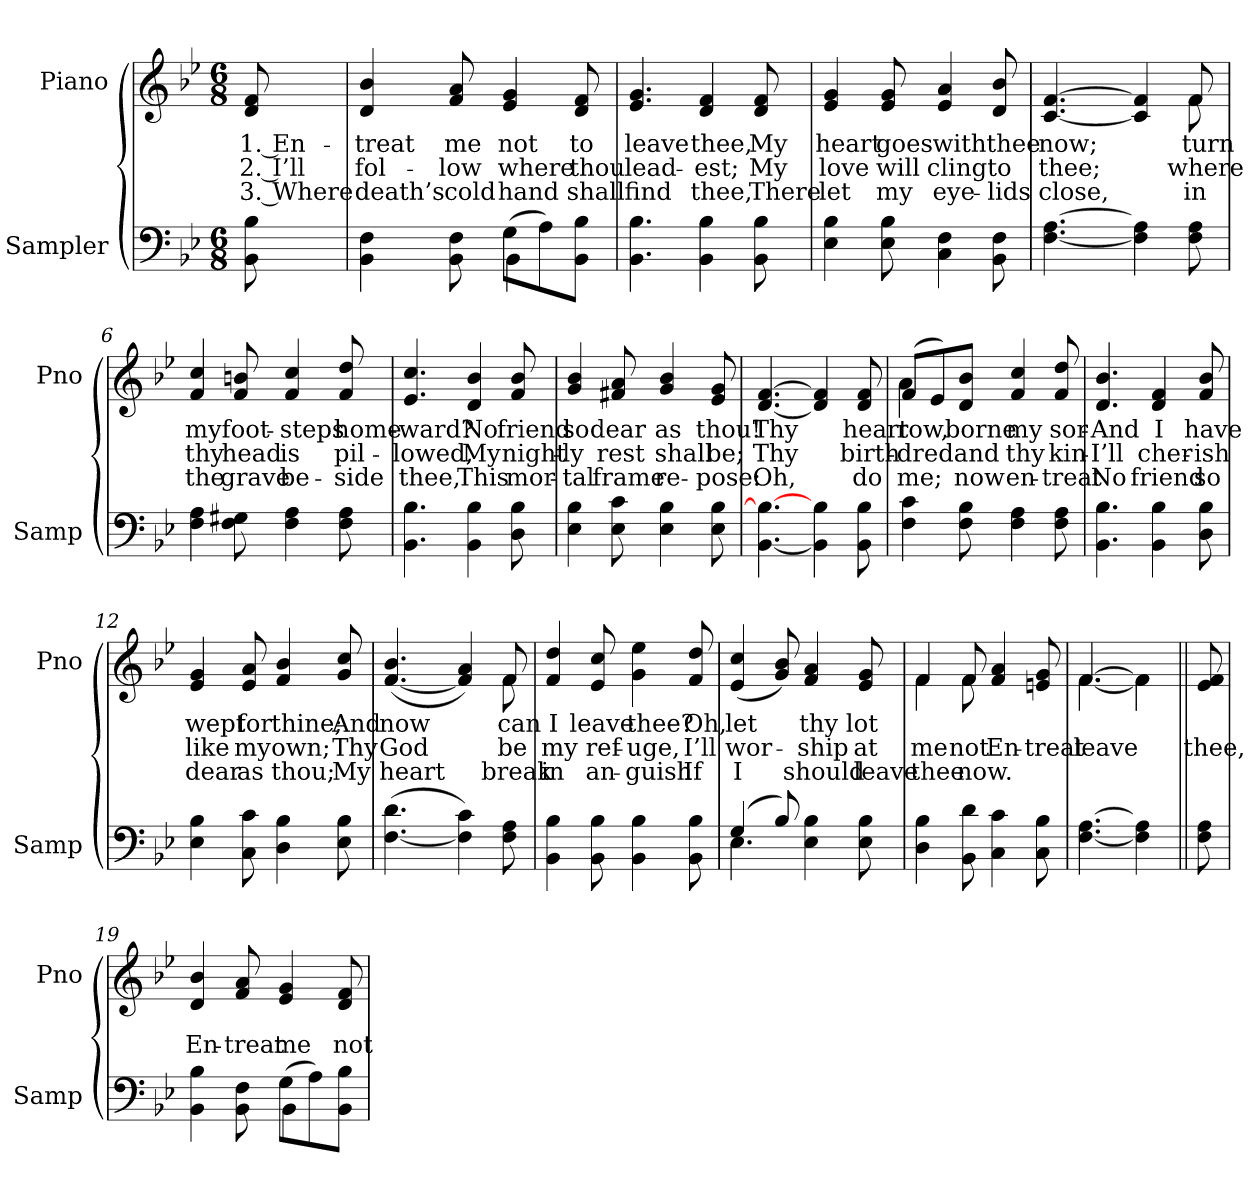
**kern	**kern	**text	**text	**text
*part2	*part1	*part1	*part1	*part1
*staff2	*staff1	*staff1	*staff1	*staff1
*I"Sampler	*I"Piano	*	*	*
*I'Samp	*I'Pno	*	*	*
*clefF4	*clefG2	*	*	*
*k[b-e-]	*k[b-e-]	*	*	*
*B-:	*B-:	*	*	*
*M6/8	*M6/8	*	*	*
=1	=1	=1	=1	=1
8BB- 8B-	8d 8f	1. En-	2. I’ll	3. Where
=2	=2	=2	=2	=2
*^	*	*	*	*
4BB- 4F	4.ryy	4d 4b-	-treat	fol-	death’s
8BB- 8F	.	8f 8a	me	-low	cold
(8G\L	4BB-	4e- 4g	not	where	hand
8A\)	.	.	.	.	.
8BB-\ 8B-\J	8ryy	8d 8f	to	thou	shall
*v	*v	*	*	*	*
=3	=3	=3	=3	=3
4.BB- 4.B-	4.e- 4.g	leave	lead-	find
4BB- 4B-	4d 4f	thee,	-est;	thee,
8BB- 8B-	8d 8f	My	My	There
=4	=4	=4	=4	=4
4E- 4B-	4e- 4g	heart	love	let
8E- 8B-	8e- 8g	goes	will	my
4C 4F	4e- 4a	with	cling	eye-
8BB- 8F	8d 8b-	thee	to	-lids
=5	=5	=5	=5	=5
*	*^	*	*	*
[4.F [4.A	[4.c [4.f	8ryy	now;	thee;	close,
*	*v	*v	*	*	*
4F] 4A]	4c] 4f]	.	.	.
*	*^	*	*	*
8F 8A	8f/	8f	turn	where	in
*	*v	*v	*	*	*
=6	=6	=6	=6	=6
4F 4A	4f 4cc	my	thy	the
8F 8G#X	8f 8bn	foot-	head	grave
4F 4A	4f 4cc	-steps	is	be-
8F 8A	8f 8dd	home-	pil-	-side
=7	=7	=7	=7	=7
4.BB- 4.B-	4.e- 4.cc	-ward?	-lowed,	thee,
4BB- 4B-	4d 4b-	No	My	This
8D 8B-	8f 8b-	friend	night-	mor-
=8	=8	=8	=8	=8
4E- 4B-	4g 4b-	so	-ly	-tal
8E- 8c	8f#X 8a	dear	rest	frame
4E- 4B-	4g 4b-	as	shall	re-
8E- 8B-	8e- 8g	thou!	be;	-pose:
=9	=9	=9	=9	=9
[4.BB- 4.B-_	[4.d [4.f	Thy	Thy	Oh,
4BB-] 4B-	4d] 4f]	.	.	.
8BB- 8B-	8d 8f	heart	birth-	do
=10	=10	=10	=10	=10
*	*^	*	*	*
4F 4c	(8f/L	4a	-row,	-dred	me;
.	8e-/)	.	.	.	.
8F 8B-	8d/ 8b-/J	2ryy	borne	and	now
4F 4A	4f 4cc	.	my	thy	en-
8F 8A	8f 8dd	.	sor-	kin-	-treat
*	*v	*v	*	*	*
=11	=11	=11	=11	=11
4.BB- 4.B-	4.d 4.b-	And	I’ll	No
4BB- 4B-	4d 4f	I	cher-	friend
8D 8B-	8f 8b-	have	-ish	so
=12	=12	=12	=12	=12
4E- 4B-	4e- 4g	wept	like	dear
8C 8c	8e- 8a	for	my	as
4D 4B-	4f 4b-	thine;	own;	thou;
8E- 8B-	8g 8cc	And	Thy	My
=13	=13	=13	=13	=13
*	*^	*	*	*
([4.F 4.d	([4.f 4.b-	8ryy	now	God	heart
*	*v	*v	*	*	*
4F] 4c)	4f] 4a)	.	.	.
*	*^	*	*	*
8F 8A	8f/	8f	can	be	break
*	*v	*v	*	*	*
=14	=14	=14	=14	=14
4BB- 4B-	4f 4dd	I	my	in
8BB- 8B-	8e- 8cc	leave	ref-	an-
4BB- 4B-	4g 4ee-	thee?	-uge,	-guish
8BB- 8B-	8f 8dd	Oh,	I’ll	If
=15	=15	=15	=15	=15
*^	*	*	*	*
(4G/	4.E-	(4e- 4cc	let	wor-	I
8B-/)	.	8g 8b-)	.	.	.
4E- 4B-	4.ryy	4f 4a	thy	-ship	should
8E- 8B-	.	8e- 8g	lot	at	leave
*v	*v	*	*	*	*
=16	=16	=16	=16	=16
*	*^	*	*	*
4D 4B-	4f/	4f	.	me	thee
8BB- 8d	8f/	8f	.	not	now.
4C 4c	4f 4a	4.ryy	.	En-	.
8C 8B-	8en 8g	.	.	-treat	.
=17	=17	=17	=17	=17	=17
[4.F [4.A	[4.f/	[4.f	.	leave	.
4F] 4A]	4f\]	4f]	.	.	.
=18||	=18||	=18||	=18||	=18||	=18||
!	!LO:TX:t=Refrain	!	!	!	!
*	*v	*v	*	*	*
8F 8A	8e- 8f	.	thee,	.
=19	=19	=19	=19	=19
*^	*	*	*	*
4BB- 4B-	4.ryy	4d 4b-	.	En-	.
8BB- 8F	.	8f 8a	.	-treat	.
(8G\L	4BB-	4e- 4g	.	me	.
8A\)	.	.	.	.	.
8BB-\ 8B-\J	8ryy	8d 8f	.	not	.
*v	*v	*	*	*	*
=	=	=	=	=
*-	*-	*-	*-	*-
